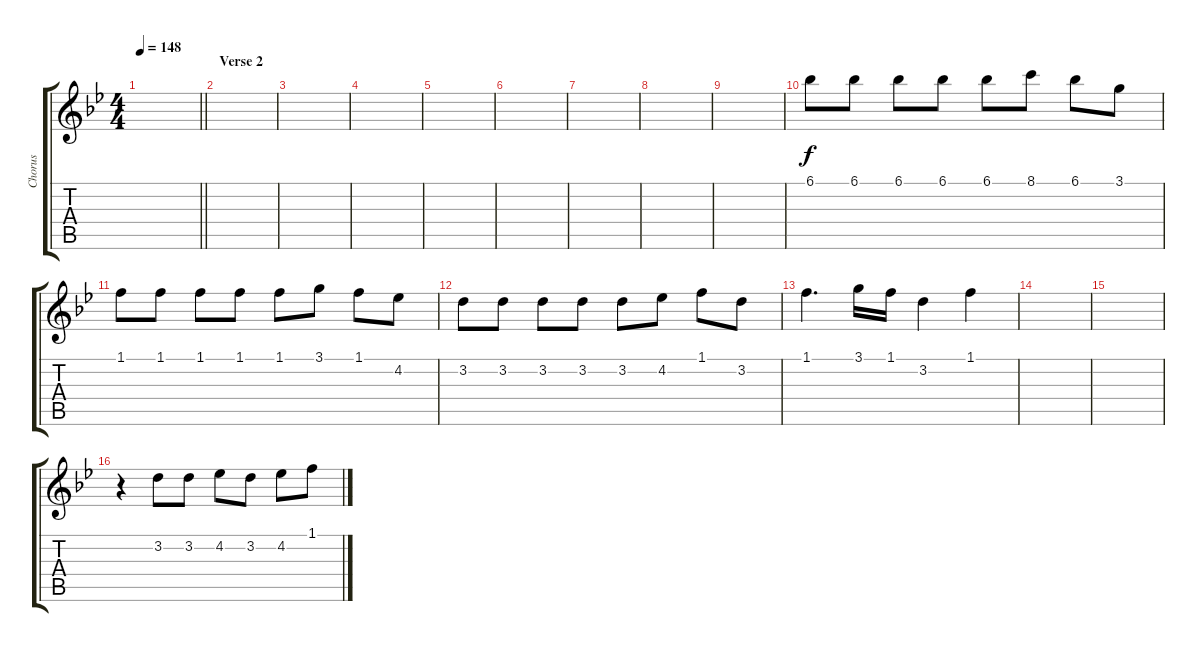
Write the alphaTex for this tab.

\track ("Chorus" "Chorus") {instrument acousticguitarnylon}
\staff {score tabs}
\tuning (E4 B3 G3 D3 A2 E2) {hide}
\ts (4 4)
\tempo 148
\clef g2
\barLineRight lightlight
\ks bb
|
\section ("" "Verse 2")
|
|
|
|
|
|
|
|
6.1.8 6.1.8 6.1.8 6.1.8 6.1.8 8.1.8 6.1.8 3.1.8 |
1.1.8 1.1.8 1.1.8 1.1.8 1.1.8 3.1.8 1.1.8 4.2.8 |
3.2.8 3.2.8 3.2.8 3.2.8 3.2.8 4.2.8 1.1.8 3.2.8 |
1.1.4{d} 3.1.16 1.1.16 3.2.4 1.1.4 |
|
|
r.4 3.2.8 3.2.8 4.2.8 3.2.8 4.2.8 1.1.8
